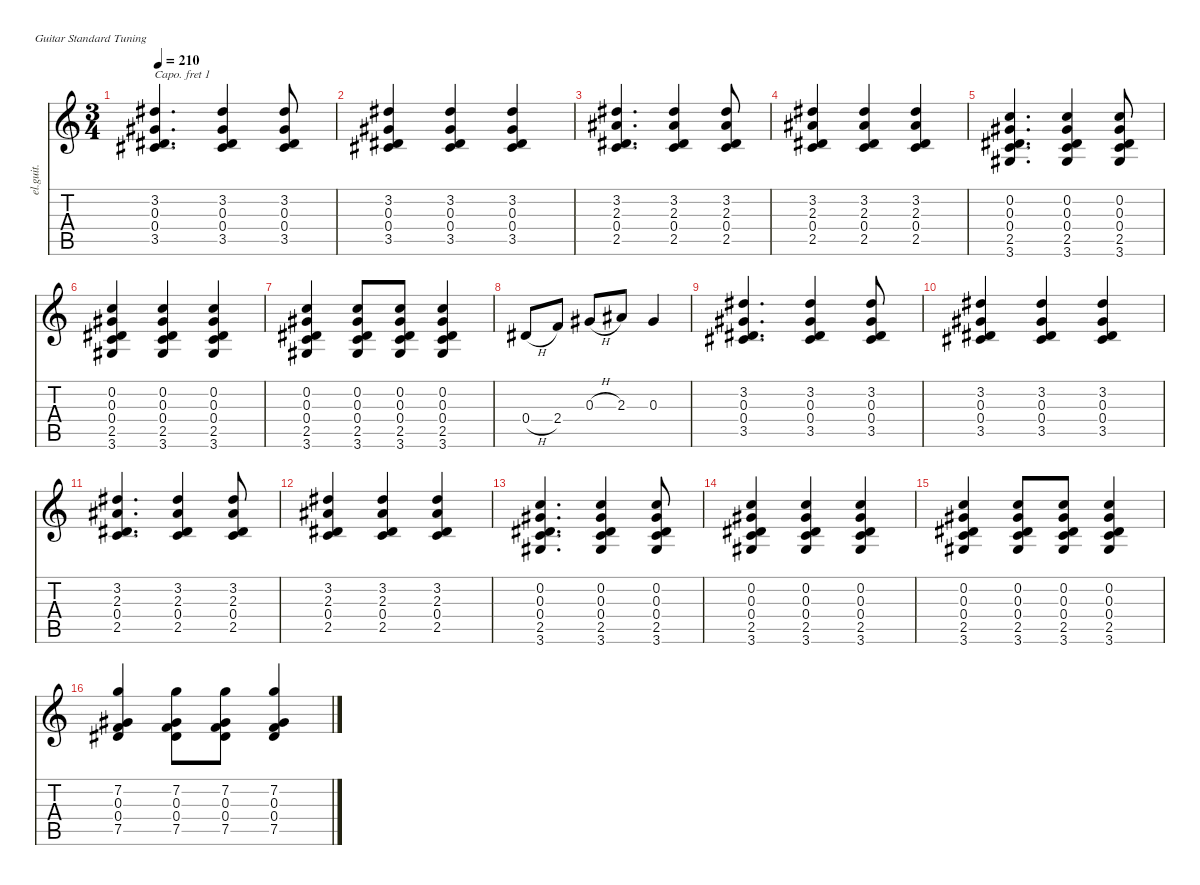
\defaultSystemsLayout 4
\hideDynamics
\bracketExtendMode nobrackets
\otherSystemsTrackNameOrientation horizontal
\track ("Clean Guitar" "el.guit.") {instrument electricguitarclean}
\staff {score tabs}
\capo 1
\tuning (E4 B3 G3 D3 A2 E2)
\ts (3 4)
\tempo 210
\clef g2
\ks c
(3.5{acc #} 0.4{acc #} 0.3{acc #} 3.2{acc #}).4{d dy mf beam Up} (3.2{acc #} 3.5{acc #} 0.4{acc #} 0.3{acc #}).4{beam Up} (3.2{acc #} 3.5{acc #} 0.4{acc #} 0.3{acc #}).8{beam Up} |
(3.2{acc #} 3.5{acc #} 0.4{acc #} 0.3{acc #}).4{beam Up} (3.2{acc #} 3.5{acc #} 0.4{acc #} 0.3{acc #}).4{beam Up} (3.2{acc #} 3.5{acc #} 0.4{acc #} 0.3{acc #}).4{beam Up} |
(3.2{acc #} 2.3{acc #} 2.5 0.4{acc #}).4{d beam Up} (3.2{acc #} 2.3{acc #} 2.5 0.4{acc #}).4{beam Up} (3.2{acc #} 2.3{acc #} 2.5 0.4{acc #}).8{beam Up} |
(3.2{acc #} 2.3{acc #} 2.5 0.4{acc #}).4{beam Up} (3.2{acc #} 2.3{acc #} 2.5 0.4{acc #}).4{beam Up} (3.2{acc #} 2.3{acc #} 2.5 0.4{acc #}).4{beam Up} |
(3.6{acc #} 2.5 0.2 0.3{acc #} 0.4{acc #}).4{d beam Up} (3.6{acc #} 2.5 0.2 0.3{acc #} 0.4{acc #}).4{beam Up} (3.6{acc #} 2.5 0.2 0.3{acc #} 0.4{acc #}).8{beam Up} |
(3.6{acc #} 2.5 0.4{acc #} 0.3{acc #} 0.2).4{beam Up} (3.6{acc #} 2.5 0.4{acc #} 0.3{acc #} 0.2).4{beam Up} (3.6{acc #} 2.5 0.4{acc #} 0.3{acc #} 0.2).4{beam Up} |
(3.6{acc #} 2.5 0.2 0.3{acc #} 0.4{acc #}).4{beam Up} (3.6{acc #} 2.5 0.3{acc #} 0.2 0.4{acc #}).8{beam Up} (3.6{acc #} 2.5 0.2 0.3{acc #} 0.4{acc #}).8{beam Up} (3.6{acc #} 2.5 0.4{acc #} 0.2 0.3{acc #}).4{beam Up} |
0.4{h acc #}.8{beam Up} 2.4.8{beam Up} 0.3{h acc #}.8{beam Up} 2.3{acc #}.8{beam Up} 0.3{acc #}.4{beam Up} |
(3.5{acc #} 0.4{acc #} 0.3{acc #} 3.2{acc #}).4{d beam Up} (3.2{acc #} 3.5{acc #} 0.4{acc #} 0.3{acc #}).4{beam Up} (3.2{acc #} 3.5{acc #} 0.4{acc #} 0.3{acc #}).8{beam Up} |
(3.2{acc #} 3.5{acc #} 0.4{acc #} 0.3{acc #}).4{beam Up} (3.2{acc #} 3.5{acc #} 0.4{acc #} 0.3{acc #}).4{beam Up} (3.2{acc #} 3.5{acc #} 0.4{acc #} 0.3{acc #}).4{beam Up} |
(3.2{acc #} 2.3{acc #} 2.5 0.4{acc #}).4{d beam Up} (3.2{acc #} 2.3{acc #} 2.5 0.4{acc #}).4{beam Up} (3.2{acc #} 2.3{acc #} 2.5 0.4{acc #}).8{beam Up} |
(3.2{acc #} 2.3{acc #} 2.5 0.4{acc #}).4{beam Up} (3.2{acc #} 2.3{acc #} 2.5 0.4{acc #}).4{beam Up} (3.2{acc #} 2.3{acc #} 2.5 0.4{acc #}).4{beam Up} |
(3.6{acc #} 2.5 0.2 0.3{acc #} 0.4{acc #}).4{d beam Up} (3.6{acc #} 2.5 0.2 0.3{acc #} 0.4{acc #}).4{beam Up} (3.6{acc #} 2.5 0.2 0.3{acc #} 0.4{acc #}).8{beam Up} |
(3.6{acc #} 2.5 0.4{acc #} 0.3{acc #} 0.2).4{beam Up} (3.6{acc #} 2.5 0.4{acc #} 0.3{acc #} 0.2).4{beam Up} (3.6{acc #} 2.5 0.4{acc #} 0.3{acc #} 0.2).4{beam Up} |
(3.6{acc #} 2.5 0.2 0.3{acc #} 0.4{acc #}).4{beam Up} (3.6{acc #} 2.5 0.3{acc #} 0.2 0.4{acc #}).8{beam Up} (3.6{acc #} 2.5 0.2 0.3{acc #} 0.4{acc #}).8{beam Up} (3.6{acc #} 2.5 0.4{acc #} 0.2 0.3{acc #}).4{beam Up} |
(7.2 0.3{acc #} 0.4{acc #} 7.5).4{beam Up} (7.2 0.3{acc #} 0.4{acc #} 7.5).8{beam Down} (7.2 0.3{acc #} 0.4{acc #} 7.5).8{beam Down} (7.2 0.3{acc #} 0.4{acc #} 7.5).4{beam Up}
